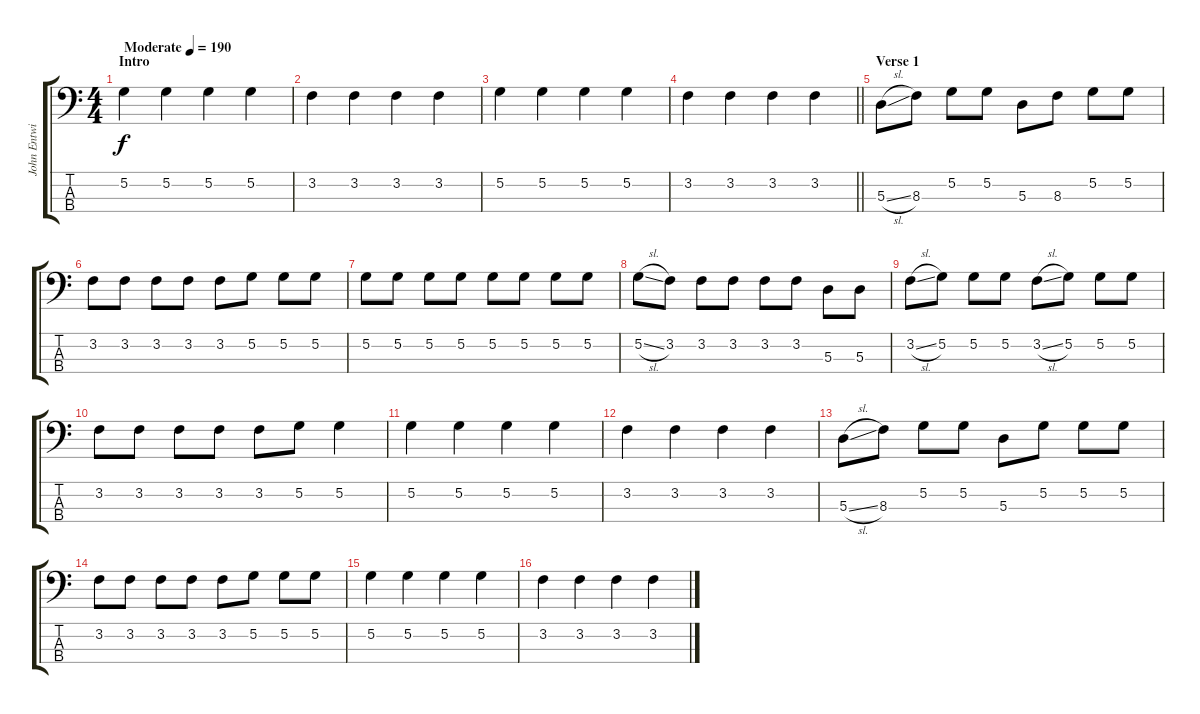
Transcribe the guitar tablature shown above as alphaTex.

\track ("John Entwistle" "John Entwi") {instrument electricbassfinger}
\staff {score tabs}
\tuning (G2 D2 A1 E1) {hide}
\ts (4 4)
\section ("" "Intro")
\tempo (190 "Moderate")
\clef f4
\ks c
5.2.4{dy f instrument electricbassfinger} 5.2.4 5.2.4 5.2.4 |
3.2.4 3.2.4 3.2.4 3.2.4 |
5.2.4 5.2.4 5.2.4 5.2.4 |
\barLineRight lightlight
3.2.4 3.2.4 3.2.4 3.2.4 |
\section ("" "Verse 1")
5.3{sl}.8 8.3.8 5.2.8 5.2.8 5.3.8 8.3.8 5.2.8 5.2.8 |
3.2.8 3.2.8 3.2.8 3.2.8 3.2.8 5.2.8 5.2.8 5.2.8 |
5.2.8 5.2.8 5.2.8 5.2.8 5.2.8 5.2.8 5.2.8 5.2.8 |
5.2{sl}.8 3.2.8 3.2.8 3.2.8 3.2.8 3.2.8 5.3.8 5.3.8 |
3.2{sl}.8 5.2.8 5.2.8 5.2.8 3.2{sl}.8 5.2.8 5.2.8 5.2.8 |
3.2.8 3.2.8 3.2.8 3.2.8 3.2.8 5.2.8 5.2.4 |
5.2.4 5.2.4 5.2.4 5.2.4 |
3.2.4 3.2.4 3.2.4 3.2.4 |
5.3{sl}.8 8.3.8 5.2.8 5.2.8 5.3.8 5.2.8 5.2.8 5.2.8 |
3.2.8 3.2.8 3.2.8 3.2.8 3.2.8 5.2.8 5.2.8 5.2.8 |
5.2.4 5.2.4 5.2.4 5.2.4 |
3.2.4 3.2.4 3.2.4 3.2.4
